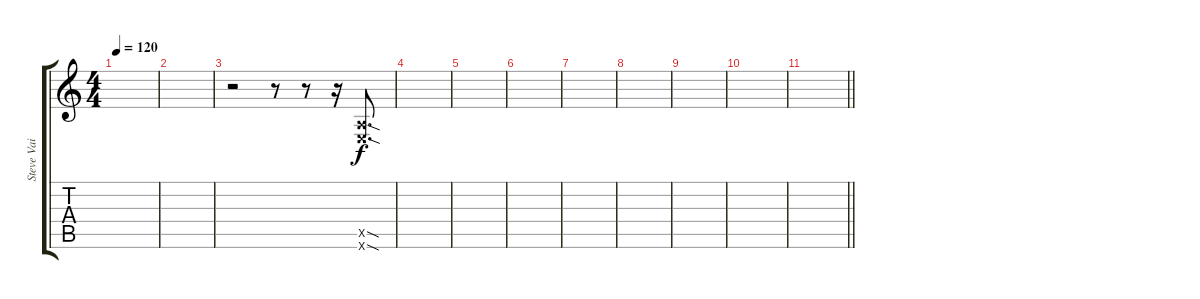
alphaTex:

\track ("Steve Vai Fills, Licks" "Steve Vai ") {instrument distortionguitar}
\staff {score tabs}
\tuning (E4 B3 G3 D3 A2 E2) {hide}
\ts (4 4)
\tempo 120
\clef g2
\ks c
|
|
r.2 r.8 r.8 r.16 (0.5{sod x} 0.6{sod x}).8{d} |
|
|
|
|
|
|
|
\barLineRight lightlight
